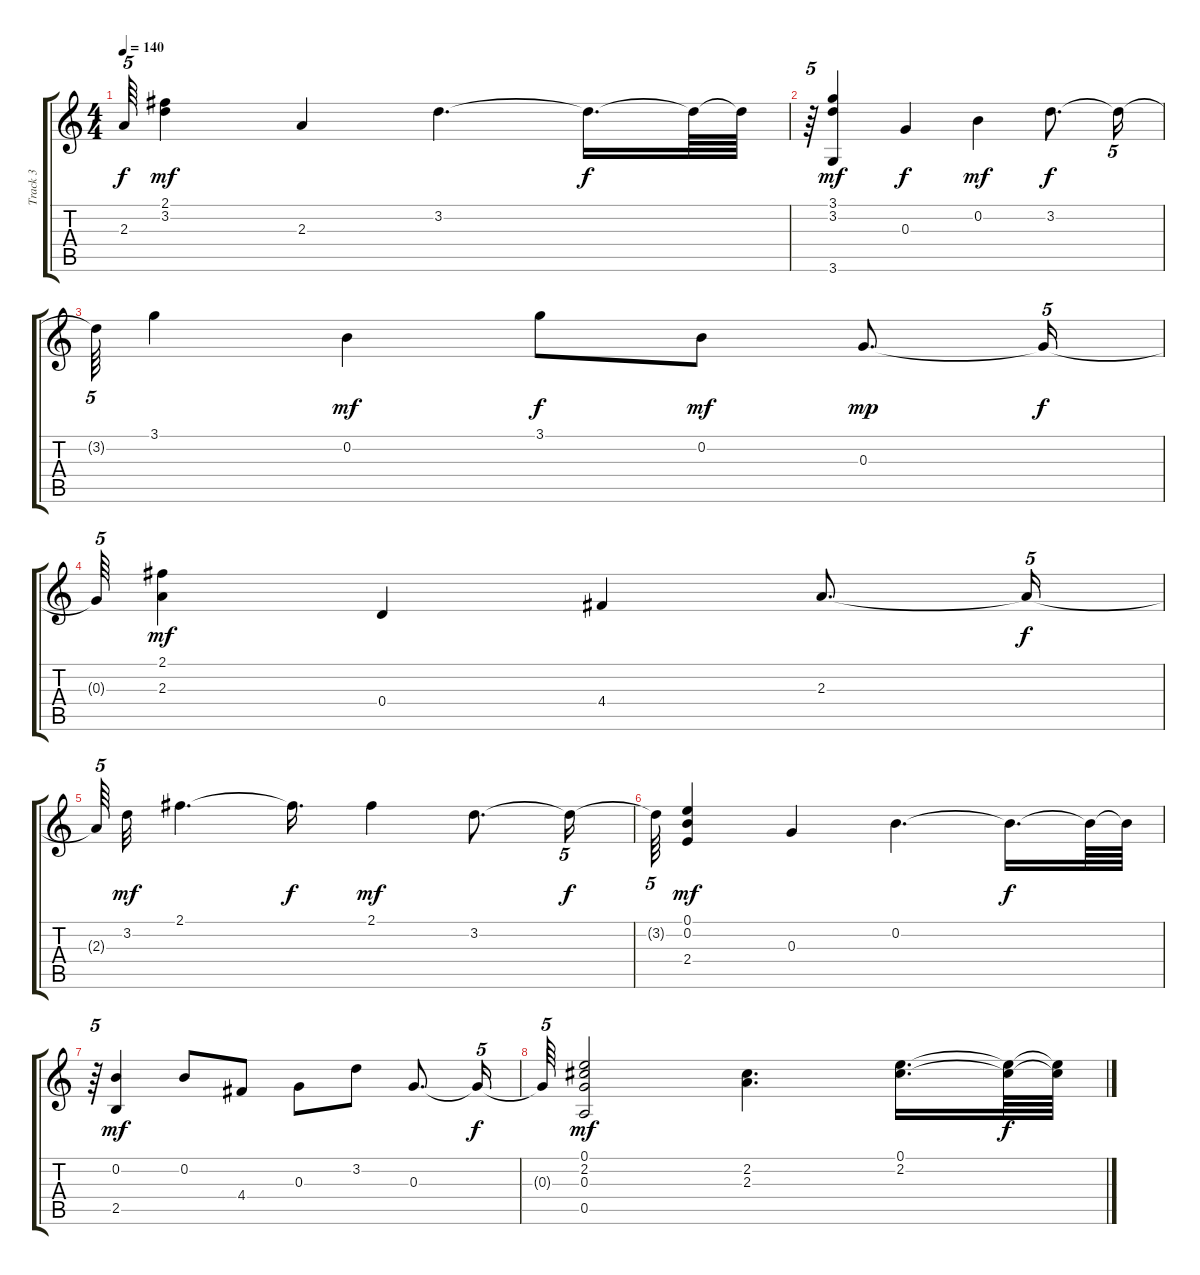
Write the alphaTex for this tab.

\track ("Track 3" "Track 3") {instrument acousticguitarsteel}
\staff {score tabs}
\tuning (E4 B3 G3 D3 A2 E2) {hide}
\ts (4 4)
\tempo 140
\clef g2
\ks c
2.3{t}.64{tu (5 4) dy f} (2.1 3.2).4{dy mf} 2.3.4 3.2.4{d} 3.2{t}.16{d dy f} 3.2{t}.64 3.2{t}.64 |
r.64{tu (5 4)} (3.1 3.2 3.6).4{dy mf} 0.3.4{dy f} 0.2.4{dy mf} 3.2.8{d dy f} 3.2{t}.16{tu (5 4)} |
3.2{t}.64{tu (5 4)} 3.1.4 0.2.4{dy mf} 3.1.8{dy f} 0.2.8{dy mf} 0.3.8{d dy mp} 0.3{t}.16{tu (5 4) dy f} |
0.3{t}.64{tu (5 4)} (2.1 2.3).4{dy mf} 0.4.4 4.4.4 2.3.8{d} 2.3{t}.16{tu (5 4) dy f} |
2.3{t}.64{tu (5 4)} 3.2.32{dy mf} 2.1.4{d} 2.1{t}.16{d dy f} 2.1.4{dy mf} 3.2.8{d} 3.2{t}.16{tu (5 4) dy f} |
3.2{t}.64{tu (5 4)} (0.1 0.2 2.4).4{dy mf} 0.3.4 0.2.4{d} 0.2{t}.16{d dy f} 0.2{t}.64 0.2{t}.64 |
r.64{tu (5 4)} (0.2 2.5).4{dy mf} 0.2.8 4.4.8 0.3.8 3.2.8 0.3.8{d} 0.3{t}.16{tu (5 4) dy f} |
0.3{t}.64{tu (5 4)} (0.1 2.2 0.3 0.5).2{dy mf} (2.2 2.3).4{d} (0.1 2.2).16{d} (0.1{t} 2.2{t}).64{dy f} (0.1{t} 2.2{t}).64
